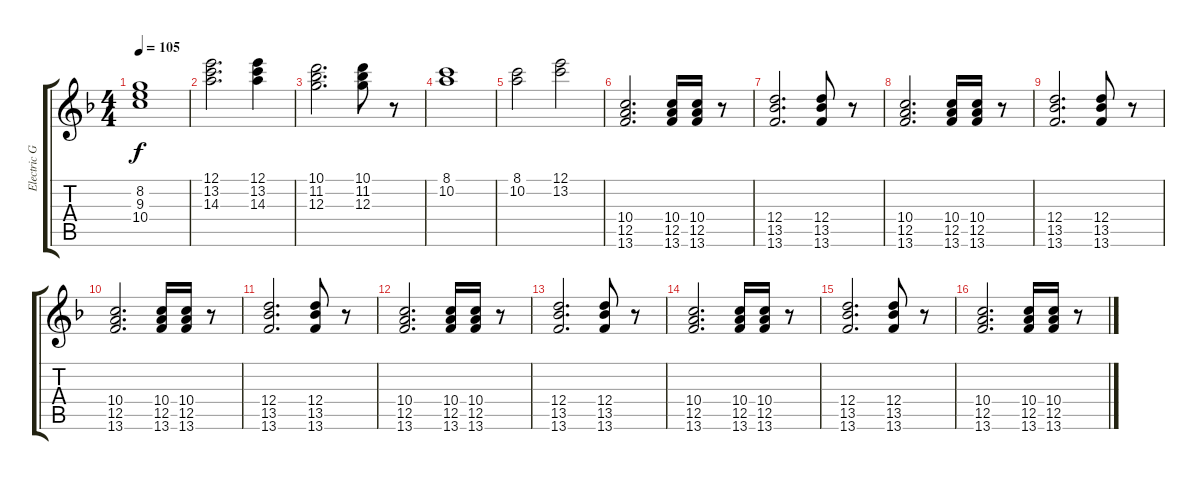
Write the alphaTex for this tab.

\track ("Electric Guitar (Clean)" "Electric G") {instrument electricguitarclean}
\staff {score tabs}
\tuning (E4 B3 G3 D3 A2 E2) {hide}
\ts (4 4)
\tempo 105
\clef g2
\ks f
(8.2 9.3 10.4).1{dy f} |
(12.1 13.2 14.3).2{d} (12.1 13.2 14.3).4 |
(10.1 11.2 12.3).2{d} (10.1 11.2 12.3).8 r.8 |
(8.1 10.2).1 |
(8.1 10.2).2 (12.1 13.2).2 |
(10.4 12.5 13.6).2{d} (10.4 12.5 13.6).16 (10.4 12.5 13.6).16 r.8 |
(12.4 13.5 13.6).2{d} (12.4 13.5 13.6).8 r.8 |
(10.4 12.5 13.6).2{d} (10.4 12.5 13.6).16 (10.4 12.5 13.6).16 r.8 |
(12.4 13.5 13.6).2{d} (12.4 13.5 13.6).8 r.8 |
(10.4 12.5 13.6).2{d} (10.4 12.5 13.6).16 (10.4 12.5 13.6).16 r.8 |
(12.4 13.5 13.6).2{d} (12.4 13.5 13.6).8 r.8 |
(10.4 12.5 13.6).2{d} (10.4 12.5 13.6).16 (10.4 12.5 13.6).16 r.8 |
(12.4 13.5 13.6).2{d} (12.4 13.5 13.6).8 r.8 |
(10.4 12.5 13.6).2{d} (10.4 12.5 13.6).16 (10.4 12.5 13.6).16 r.8 |
(12.4 13.5 13.6).2{d} (12.4 13.5 13.6).8 r.8 |
(10.4 12.5 13.6).2{d} (10.4 12.5 13.6).16 (10.4 12.5 13.6).16 r.8
